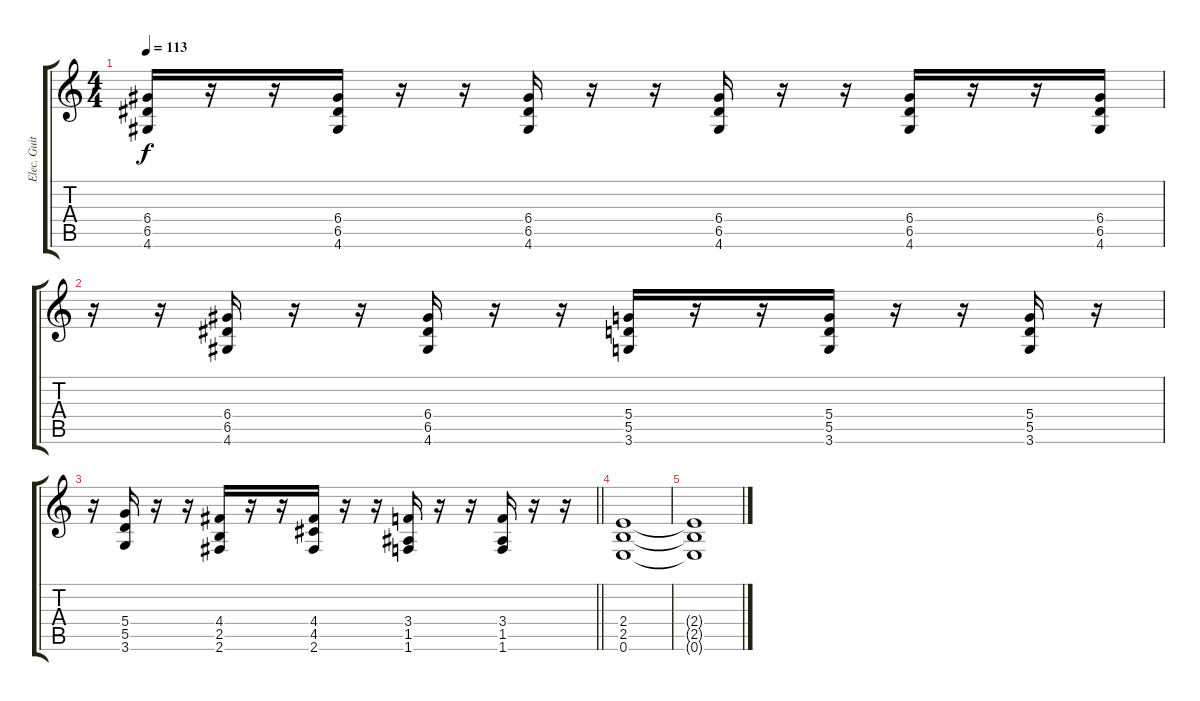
\track ("Elec. Guitar 1" "Elec. Guit") {instrument distortionguitar}
\staff {score tabs}
\tuning (E4 B3 G3 D3 A2 E2) {hide}
\ts (4 4)
\tempo 113
\clef g2
\ks c
(6.4 6.5 4.6).16{dy f} r.16 r.16 (6.4 6.5 4.6).16 r.16 r.16 (6.4 6.5 4.6).16 r.16 r.16 (6.4 6.5 4.6).16 r.16 r.16 (6.4 6.5 4.6).16 r.16 r.16 (6.4 6.5 4.6).16 |
r.16 r.16 (6.4 6.5 4.6).16 r.16 r.16 (6.4 6.5 4.6).16 r.16 r.16 (5.4 5.5 3.6).16 r.16 r.16 (5.4 5.5 3.6).16 r.16 r.16 (5.4 5.5 3.6).16 r.16 |
\barLineRight lightlight
r.16 (5.4 5.5 3.6).16 r.16 r.16 (4.4 2.5 2.6).16 r.16 r.16 (4.4 4.5 2.6).16 r.16 r.16 (3.4 1.5 1.6).16 r.16 r.16 (3.4 1.5 1.6).16 r.16 r.16 |
(2.4 2.5 0.6).1 |
(2.4{t} 2.5{t} 0.6{t}).1
